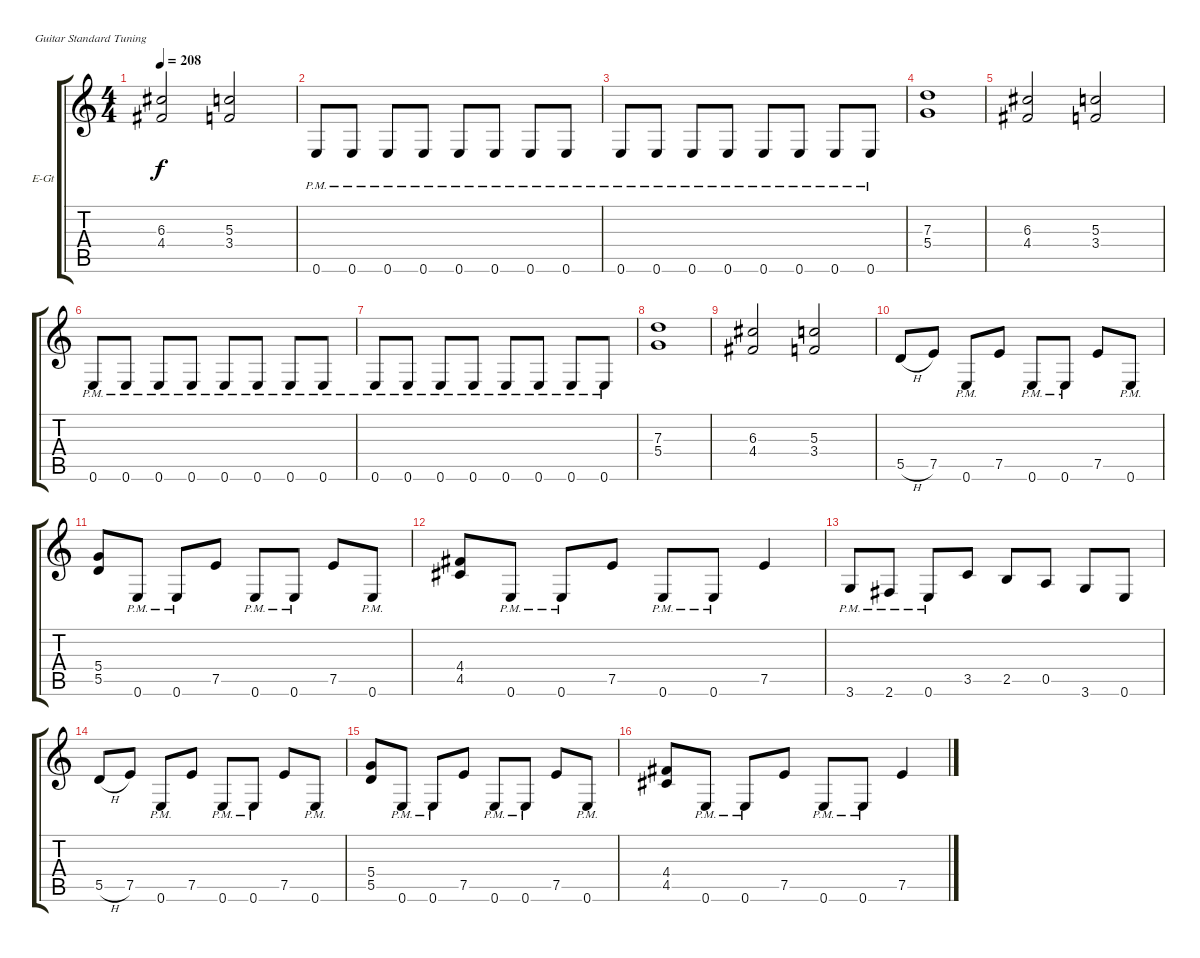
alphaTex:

\defaultSystemsLayout 4
\bracketExtendMode groupsimilarinstruments
\firstSystemTrackNameOrientation horizontal
\otherSystemsTrackNameOrientation horizontal
\track ("Lead Guitar" "E-Gt") {instrument distortionguitar}
\staff {score tabs}
\tuning (E4 B3 G3 D3 A2 E2)
\ts (4 4)
\tempo 208
\clef g2
\scale
0.333333
\ks c
(6.3 4.4).2{dy f} (5.3 3.4).2 |
\scale
0.333333 0.6{pm}.8 0.6{pm}.8 0.6{pm}.8 0.6{pm}.8 0.6{pm}.8 0.6{pm}.8 0.6{pm}.8 0.6{pm}.8 |
\scale
0.333333 0.6{pm}.8 0.6{pm}.8 0.6{pm}.8 0.6{pm}.8 0.6{pm}.8 0.6{pm}.8 0.6{pm}.8 0.6{pm}.8 |
\scale
0.333333 (7.3 5.4).1 |
\scale
0.333333 (6.3 4.4).2 (5.3 3.4).2 |
\scale
0.333333 0.6{pm}.8 0.6{pm}.8 0.6{pm}.8 0.6{pm}.8 0.6{pm}.8 0.6{pm}.8 0.6{pm}.8 0.6{pm}.8 |
\scale
0.333333 0.6{pm}.8 0.6{pm}.8 0.6{pm}.8 0.6{pm}.8 0.6{pm}.8 0.6{pm}.8 0.6{pm}.8 0.6{pm}.8 |
\scale
0.333333 (7.3 5.4).1 |
\scale
0.333333 (6.3 4.4).2 (5.3 3.4).2 |
\scale
0.333333 5.5{h}.8 7.5.8 0.6{pm}.8 7.5.8 0.6{pm}.8 0.6{pm}.8 7.5.8 0.6{pm}.8 |
\scale
0.333333 (5.4 5.5).8 0.6{pm}.8 0.6{pm}.8 7.5.8 0.6{pm}.8 0.6{pm}.8 7.5.8 0.6{pm}.8 |
\scale
0.333333 (4.4 4.5).8 0.6{pm}.8 0.6{pm}.8 7.5.8 0.6{pm}.8 0.6{pm}.8 7.5.4 |
\scale
0.333333 3.6{pm}.8 2.6{pm}.8 0.6{pm}.8 3.5.8 2.5.8 0.5.8 3.6.8 0.6.8 |
\scale
0.333333 5.5{h}.8 7.5.8 0.6{pm}.8 7.5.8 0.6{pm}.8 0.6{pm}.8 7.5.8 0.6{pm}.8 |
\scale
0.333333 (5.4 5.5).8 0.6{pm}.8 0.6{pm}.8 7.5.8 0.6{pm}.8 0.6{pm}.8 7.5.8 0.6{pm}.8 |
\scale
0.333333 (4.4 4.5).8 0.6{pm}.8 0.6{pm}.8 7.5.8 0.6{pm}.8 0.6{pm}.8 7.5.4
